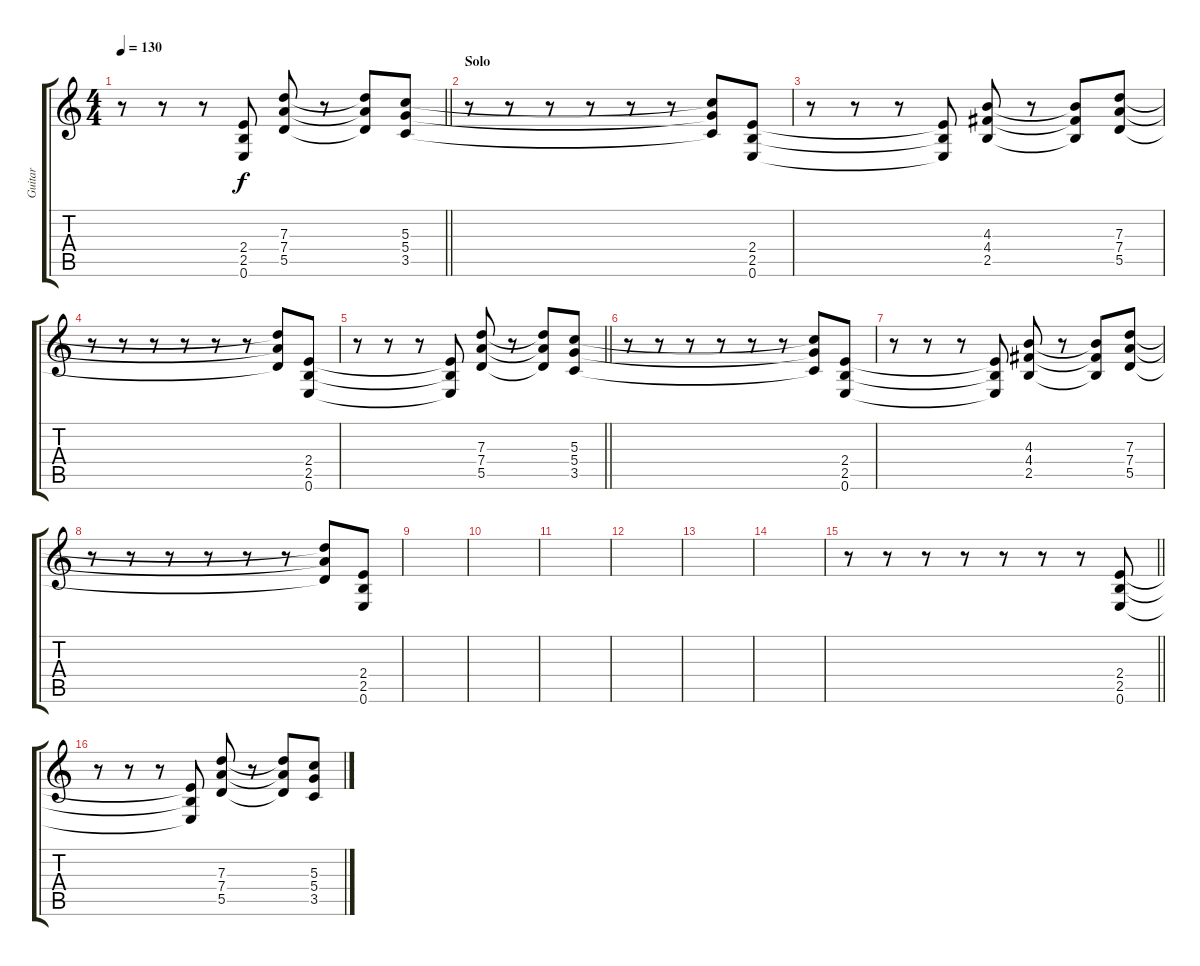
\track ("Guitar" "Guitar") {instrument acousticguitarsteel}
\staff {score tabs}
\tuning (E4 B3 G3 D3 A2 E2) {hide}
\ts (4 4)
\tempo 130
\clef g2
\barLineRight lightlight
\ks c
r.8{dy f} r.8 r.8 (2.4{t} 2.5{t} 0.6{t}).8 (7.3 7.4 5.5).8 r.8 (7.3{t} 7.4{t} 5.5{t}).8 (5.3 5.4 3.5).8 |
\section ("" "Solo")
r.8 r.8 r.8 r.8 r.8 r.8 (5.3{t} 5.4{t} 3.5{t}).8 (2.4 2.5 0.6).8 |
r.8 r.8 r.8 (2.4{t} 2.5{t} 0.6{t}).8 (4.3 4.4 2.5).8 r.8 (4.3{t} 4.4{t} 2.5{t}).8 (7.3 7.4 5.5).8 |
r.8 r.8 r.8 r.8 r.8 r.8 (7.3{t} 7.4{t} 5.5{t}).8 (2.4 2.5 0.6).8 |
\barLineRight lightlight
r.8 r.8 r.8 (2.4{t} 2.5{t} 0.6{t}).8 (7.3 7.4 5.5).8 r.8 (7.3{t} 7.4{t} 5.5{t}).8 (5.3 5.4 3.5).8 |
r.8 r.8 r.8 r.8 r.8 r.8 (5.3{t} 5.4{t} 3.5{t}).8 (2.4 2.5 0.6).8 |
r.8 r.8 r.8 (2.4{t} 2.5{t} 0.6{t}).8 (4.3 4.4 2.5).8 r.8 (4.3{t} 4.4{t} 2.5{t}).8 (7.3 7.4 5.5).8 |
r.8 r.8 r.8 r.8 r.8 r.8 (7.3{t} 7.4{t} 5.5{t}).8 (2.4 2.5 0.6).8 |
|
|
|
|
|
|
\barLineRight lightlight
r.8 r.8 r.8 r.8 r.8 r.8 r.8 (2.4 2.5 0.6).8 |
r.8 r.8 r.8 (2.4{t} 2.5{t} 0.6{t}).8 (7.3 7.4 5.5).8 r.8 (7.3{t} 7.4{t} 5.5{t}).8 (5.3 5.4 3.5).8
